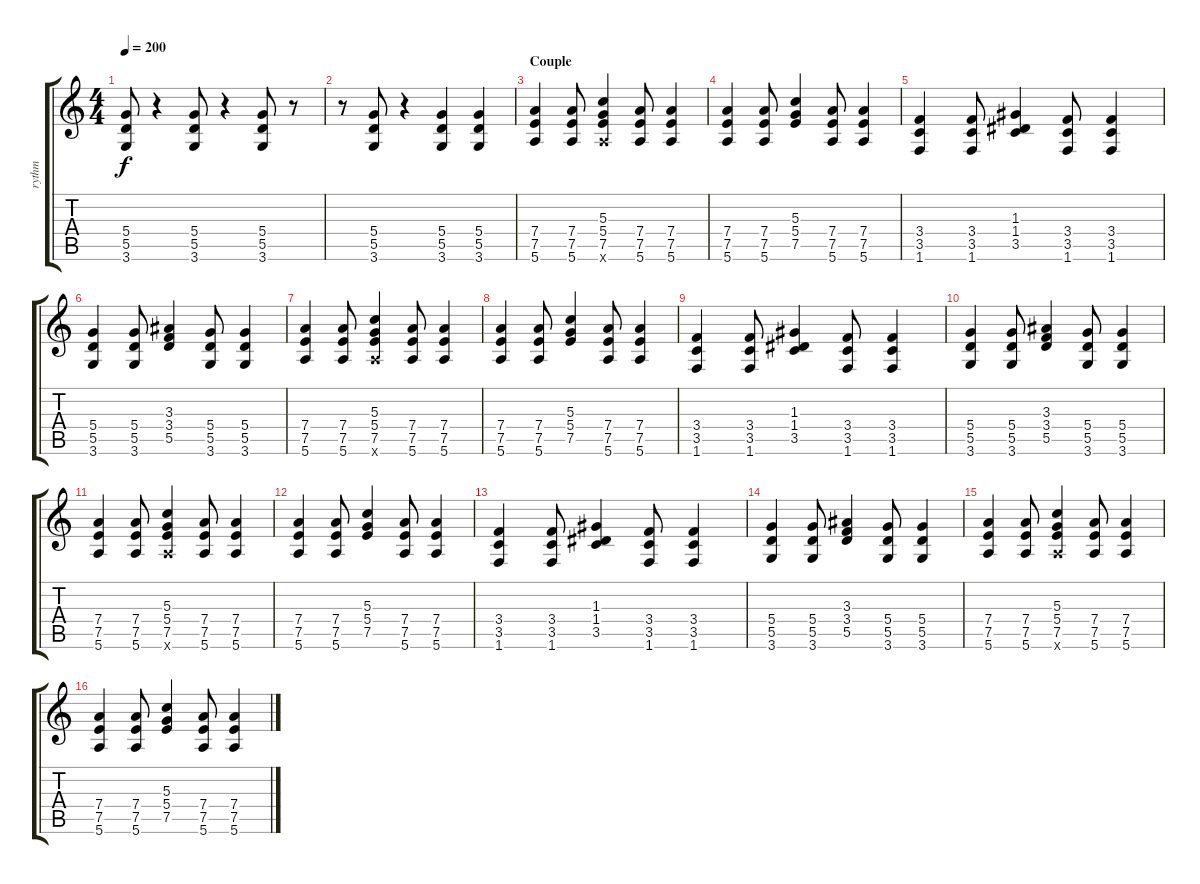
\track ("rythm" "rythm") {instrument overdrivenguitar}
\staff {score tabs}
\tuning (E4 B3 G3 D3 A2 E2) {hide}
\ts (4 4)
\tempo 200
\clef g2
\ks c
(5.4 5.5 3.6).8{dy f} r.4 (5.4 5.5 3.6).8 r.4 (5.4 5.5 3.6).8 r.8 |
r.8 (5.4 5.5 3.6).8 r.4 (5.4 5.5 3.6).4 (5.4 5.5 3.6).4 |
\section ("" "Couple")
(7.4 7.5 5.6).4 (7.4 7.5 5.6).8 (5.3 5.4 7.5 5.6{x}).4 (7.4 7.5 5.6).8 (7.4 7.5 5.6).4 |
(7.4 7.5 5.6).4 (7.4 7.5 5.6).8 (5.3 5.4 7.5).4 (7.4 7.5 5.6).8 (7.4 7.5 5.6).4 |
(3.4 3.5 1.6).4 (3.4 3.5 1.6).8 (1.3 1.4 3.5).4 (3.4 3.5 1.6).8 (3.4 3.5 1.6).4 |
(5.4 5.5 3.6).4 (5.4 5.5 3.6).8 (3.3 3.4 5.5).4 (5.4 5.5 3.6).8 (5.4 5.5 3.6).4 |
(7.4 7.5 5.6).4 (7.4 7.5 5.6).8 (5.3 5.4 7.5 5.6{x}).4 (7.4 7.5 5.6).8 (7.4 7.5 5.6).4 |
(7.4 7.5 5.6).4 (7.4 7.5 5.6).8 (5.3 5.4 7.5).4 (7.4 7.5 5.6).8 (7.4 7.5 5.6).4 |
(3.4 3.5 1.6).4 (3.4 3.5 1.6).8 (1.3 1.4 3.5).4 (3.4 3.5 1.6).8 (3.4 3.5 1.6).4 |
(5.4 5.5 3.6).4 (5.4 5.5 3.6).8 (3.3 3.4 5.5).4 (5.4 5.5 3.6).8 (5.4 5.5 3.6).4 |
(7.4 7.5 5.6).4 (7.4 7.5 5.6).8 (5.3 5.4 7.5 5.6{x}).4 (7.4 7.5 5.6).8 (7.4 7.5 5.6).4 |
(7.4 7.5 5.6).4 (7.4 7.5 5.6).8 (5.3 5.4 7.5).4 (7.4 7.5 5.6).8 (7.4 7.5 5.6).4 |
(3.4 3.5 1.6).4 (3.4 3.5 1.6).8 (1.3 1.4 3.5).4 (3.4 3.5 1.6).8 (3.4 3.5 1.6).4 |
(5.4 5.5 3.6).4 (5.4 5.5 3.6).8 (3.3 3.4 5.5).4 (5.4 5.5 3.6).8 (5.4 5.5 3.6).4 |
(7.4 7.5 5.6).4 (7.4 7.5 5.6).8 (5.3 5.4 7.5 5.6{x}).4 (7.4 7.5 5.6).8 (7.4 7.5 5.6).4 |
(7.4 7.5 5.6).4 (7.4 7.5 5.6).8 (5.3 5.4 7.5).4 (7.4 7.5 5.6).8 (7.4 7.5 5.6).4
